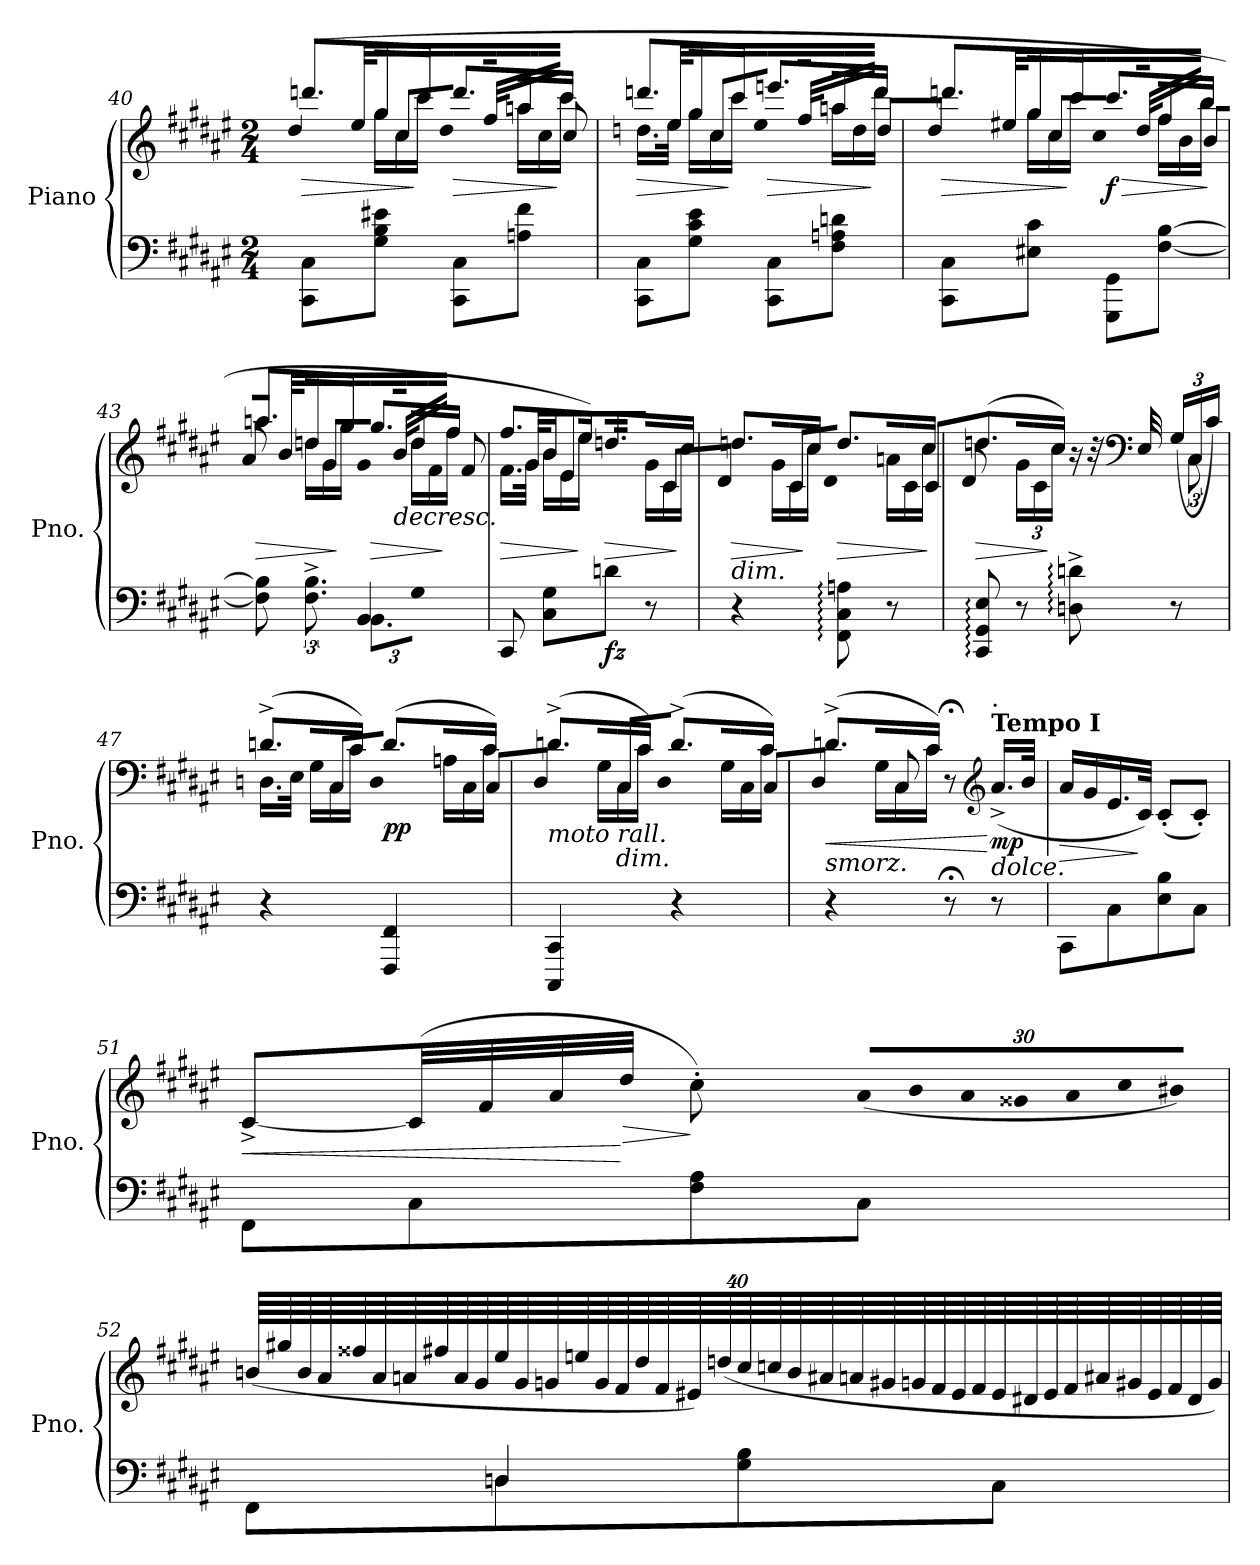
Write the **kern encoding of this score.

**kern	**kern	**dynam
*part1	*part1	*part1
*staff2	*staff1	*staff1/2
*I"Piano	*	*
*I'Pno.	*	*
*clefF4	*clefG2	*
*k[f#c#g#d#a#e#]	*k[f#c#g#d#a#e#]	*
*M2/4	*M2/4	*
*	*Xtuplet	*
=40	=40	=40
!	!LO:TX:b:i:t=cresc.	!
!	!	!LO:HP:b
*	*^	*
*	*	*^	*
*	*	*	*^	*
8CC#\ 8C#\L	(>12.dddn/L	16.ddn\LLyy	16.ryy	8dd/J	>
.	.	32ee#X\JJk	32ee#/KLL	.	.
8G#\ 8B\ 8e#X\J	24ryy	24gg#\LL	24gg#/JJ	24ryy	.
.	24ryy	24cc#\	24ryy	12cc#/L	.
.	24ccc#/Jk	24ccc#\JJ	24ryy	.	]
!	!	!	!	!	!LO:HP:b
8CC#\ 8C#\L	12.ddd/L	16.dd\LLyy	16.ryy	8dd/J	>
.	.	32ff#\JJk	32ff#/KLL	.	.
8An\ 8f#\J	24ryy	24aan\LL	24aa/JJ	24ryy	.
.	24ryy	24cc#\	24ryy	12cc#/	.
.	24ccc#/Jk	24ccc#\JJ	24rddyy	.	]
!!LO:PB:g=z	!!	!!	!!
=41	=41	=41	=41	=41	=41
!	!	!	!	!	!LO:HP:b
8CC#\ 8C#\L	12.dddn/L	16.ddn\LL	16.ryy	8dd/yy	>
.	.	32ee#\JJk	32ee#/KLL	.	.
8G#\ 8c#\ 8e#\J	24ryy	24gg#\LL	24gg#/JJ	24ryy	.
.	24ryy	24cc#\	24ryy	12cc#/L	.
.	24ccc#/Jk	24ccc#\JJ	24ryy	.	]
!	!	!	!	!	!LO:HP:b
8CC#\ 8C#\L	12.eeen/L	16.een\LLyy	16.ryy	8ee/J	>
.	.	32ff#\JJk	32ff#/KLL	.	.
8F#\ 8An\ 8dn\J	24ryy	24aan\LL	24aa/JJ	24ryy	.
.	24rddyy	24dd\	24ryy	12dd/L	.
.	24ddd/Jk	24ddd\JJ	24rddyy	.	]
=42	=42	=42	=42	=42	=42
!	!	!	!	!	!LO:HP:b
8CC#\ 8C#\L	12.dddn/L	16.ddn\LLyy	16.ryy	8dd/J	>
.	.	32ee#\JJk	32ee#X/KLL	.	.
8E#X\ 8c#\J	24ryy	24gg#\LL	24gg#/JJ	24ryy	.
.	24ryy	24cc#\	24ryy	12cc#/L	.
.	24ccc#/Jk	24ccc#\JJ	24ryy	.	]
!	!	!	!	!	!LO:HP:b
!	!	!	!	!	!LO:DY:n=1:b
8GGG#\ 8GG#\L	12.ccc#/L	16.cc#\LLyy	16.ryy	8cc#/J	> f
.	.	32dd\JJk	32dd/KLL	.	.
[8F#\ [8B\J	24ryy	24ff#\LL	24ff#/JJ	24ryy	.
.	24ryy	24b\	24ryy	12b/L	.
.	24bb/Jk	24bb\JJ	24rddyy	.	.
*	*v	*v	*v	*v	*
.	.	]
=43	=43	=43
*^	*	*
!	!	!	!LO:HP:b
*	*	*^	*
*	*	*	*^	*
*	*	*	*	*^	*
8F#\] 8B\]	4ryy	12.aan/L	16.an\LLyy	16.ryy	8a/J	>
.	.	.	32b\JJk	32b/KLL	.	.
12.F#\^ 12.B\^	.	24ryy	24ddn\LL	24dd/JJ	24ryy	.
.	.	24ryy	24g#\	24ryy	12g#/L	.
.	.	24gg#/Jk	24gg#\JJ	24ryy	.	]
!	!	!	!	!	!	!LO:HP:b
12.BB\L	4BB/	12.gg#/L	16.g#\LLyy	16.ryy	8g#/J	>
!	!	!	!LO:TX:b:i:t=decresc.	!	!	!
.	.	.	32b\JJk	32b/KLL	.	.
8G#\J	.	24ryy	24dd\LL	24dd/JJ	24ryy	.
.	.	24ryy	24f#\	24ryy	12f#/	.
.	.	24ff#/Jk	24ff#\JJ	24rddyy	.	]
*v	*v	*	*	*	*	*
!!LO:LB:g=z	!!	!!	!!
=44	=44	=44	=44	=44	=44
!	!	!	!	!	!LO:HP:b
8CC#/	12.ff#/L	16.f#\LL	16.ryy	8.f#/yy	>
.	.	32g#\JJk	32g#/KLL	.	.
8C#\ 8G#\L	12ryy	24b\LL	24b/JJ	.	.
.	.	24e#\	12e#/	.	.
.	.	.	.	16ryy	.
.	24ee#/Jk)	24ee#\JJ	.	.	]
!	!	!	!	!	!LO:HP:b
!	!	!	!	!	!LO:DY:n=1:b=2
8dn\J	12.ddn/L	16.dd\LLyy	16.ryy	8ryy	> fz
.	.	32e#\JJk	32ryy	.	.
8r	24rffyy	24g#\LL	8rffyy	24ryy	.
.	24rddyy	24c#\	.	12c#/L	.
.	24cc#/Jk	24cc#\JJ	.	.	]
=45	=45	=45	=45	=45	=45
!	!LO:TX:b:i:t=dim.	!	!	!	!
!	!	!	!	!	!LO:HP:b
4r	12.ddn/L	16.dn\LLyy	16.ryy	8d/J	>
.	.	32e#\JJk	32ryy	.	.
.	24rffyy	24g#\LL	8ryy	24ryy	.
.	24ryy	24c#\	.	12c#/L	.
.	24cc#/Jk	24cc#\JJ	.	.	]
!	!	!	!	!	!LO:HP:b
8FF#\: 8C#\: 8An\:	12.dd/L	16.d\LLyy	16.ryy	8d/J	>
.	.	32f#\JJk	32ryy	.	.
8r	24rddyy	24an\LL	8ryy	24ryy	.
.	24ryy	24c#\	.	12c#/L	.
.	24cc#/Jk	24cc#\JJ	.	.	.
*	*v	*v	*v	*v	*
.	.	]
=46	=46	=46
!	!	!LO:HP:b
*	*^	*
*	*	*^	*
*	*	*	*^	*
8CC#/: 8GG#/: 8E#/:	(>12.ddn/L	16.dn\LLyy	16.ryy	8d/J	>
.	.	32e#\JJk	32ryy	.	.
8r	24rddyy	24g#\LL	8ryy	8ryy	.
.	24ryy	24c#\	.	.	.
.	24cc#/Jk)	24cc#\JJ	.	.	]
8Dn\:^ 8dn\:^	16r	16ryy	4ryy	4ryy	.
.	32r	16ryy	.	.	.
*	*clefF4	*	*	*	*
.	32E#/	.	.	.	.
*	*tuplet	*	*	*	*
*	*Xbrackettup	*brackettup	*	*	*
8r	(>24G#/LL	24ryy	.	.	.
.	24C#/	12C#\	.	.	.
.	24c#/JJ)	.	.	.	.
!!LO:LB:g=z	!!	!!	!!
=47	=47	=47	=47	=47	=47
*	*Xtuplet	*	*	*	*
4r	(>12.dn^/L	16.Dn\LL	16.ryy	8D/yy	.
.	.	32E#\JJk	32ryy	.	.
.	24rAyy	24G#\LL	8ryy	24ryy	.
.	24rAyy	24C#\	.	12C#/L	.
.	24c#/Jk)	24c#\JJ	.	.	.
!	!	!	!	!	!LO:DY:b
4FFF#/ 4FF#/	(>12.d/L	16.D\LLyy	16.ryy	8D/J	pp
.	.	32F#\JJk	32ryy	.	.
.	24rAyy	24An\LL	8ryy	24ryy	.
.	24rFyy	24C#\	.	12C#/L	.
.	24c#/Jk)	24c#\JJ	.	.	.
=48	=48	=48	=48	=48	=48
!	!LO:TX:b:i:t=moto rall.	!	!	!	!
4CCC#/ 4CC#/	(>12.dn^/L	16.Dn\LLyy	16.ryy	8D/J	.
.	.	32E#\JJk	32ryy	.	.
.	24rAyy	24G#\LL	8ryy	24ryy	.
!	!LO:TX:b:i:t=dim.	!	!	!	!
.	24ryy	24C#\	.	12C#/L	.
.	24c#/Jk)	24c#\JJ	.	.	.
4r	(>12.d^/L	16.D\LLyy	16.ryy	8D/J	.
.	.	32E#\JJk	32ryy	.	.
.	24rAyy	24G#\LL	8ryy	24ryy	.
.	24ryy	24C#\	.	12C#/L	.
.	24c#/Jk)	24c#\JJ	.	.	.
=49	=49	=49	=49	=49	=49
!	!LO:TX:b:i:t=smorz.	!	!	!	!
!	!	!	!	!	!LO:HP:b
4r	(>12.dn^/L	16.Dn\LLyy	16.ryy	8D/J	<
.	.	32E#\JJk	32ryy	.	.
.	24rFyy	24G#\LL	8ryy	24ryy	.
.	24ryy	24C#\	.	12C#/	.
.	24c#/Jk)	24c#\JJ	.	.	.
8r;<	8r;<	4ryy	4ryy	4ryy	.
*	*clefG2	*	*	*	*
*	*MM40	*	*	*	*
!	!LO:TX:b:i:t=dolce.	!	!	!	!
!	!LO:TX:a:B:t=Tempo I	!	!	!	!
!	!LO:TX:a:t=.	!	!	!	!
!	!	!	!	!	!LO:DY:n=1:b
8r	(<16.a#^/LL	.	.	.	[ mp
.	32b/JJk	.	.	.	.
*	*v	*v	*v	*v	*
!!LO:LB:g=z
=50	=50	=50
!	!	!LO:HP:b
8CC#\L	16a#/LL	>
.	16g#/	.
8C#\	16.e#/	.
.	32c#/JJk)	]
8E#\ 8B\	(<8c#'/L	.
8C#\J	8c#'/J)	.
=51	=51	=51
!	!	!LO:HP:b
8FF#\L	[8c#^/L	<
8C#\	(>32c#/LL]	.
.	32f#/	.
.	32a#/	.
!	!	!LO:HP:n=1:b
.	32dd#/JJJ	[ >
8F#\ 8A#\	8cc#'\)	]
*	*tuplet	*
*	*Xbrackettup	*
!	!LO:N:vis=32	!
8C#\J	(<960%17a#/LLL	.
!	!LO:N:vis=32	!
.	960%17b/	.
!	!LO:N:vis=32	!
.	960%17a#/	.
!	!LO:N:vis=32	!
.	960%17g##X/	.
!	!LO:N:vis=32	!
.	960%17a#/	.
!	!LO:N:vis=32	!
.	960%17cc#/	.
!	!LO:N:vis=32	!
.	960%17b#X/JJJ)	.
.	960ryy	.
!!LO:PB:g=z
=52	=52	=52
*^	*	*
8FF#\L	8ryy	(<80bn/L	.
.	.	80gg#X/	.
.	.	80b/	.
.	.	80a#/	.
.	.	80ff##X/	.
.	.	80a#/	.
.	.	80an/	.
.	.	80ff#X/	.
.	.	80a/	.
.	.	80g#/	.
8Dn\	4D/	80ee#/	.
.	.	80g#/	.
.	.	80gn/	.
.	.	80een/	.
.	.	80g/	.
.	.	80f#/	.
.	.	80dd#/	.
.	.	80f#/	.
.	.	80e#X/)	.
.	.	(<80ddn/	.
8G#\ 8B\	.	80cc#/	.
.	.	80ccn/	.
.	.	80b/	.
.	.	80a#X/	.
.	.	80an/	.
.	.	80g#X/	.
.	.	80gn/	.
.	.	80f#/	.
.	.	80e#/	.
.	.	80f#/	.
8C#\J	8ryy	80e#/	.
.	.	80d#X/	.
.	.	80e#/	.
.	.	80f#/	.
.	.	80a#X/	.
.	.	80g#X/	.
.	.	80e#/	.
.	.	80f#/	.
.	.	80d#/	.
.	.	80g#/J)	.
*v	*v	*	*
=	=	=
*-	*-	*-
